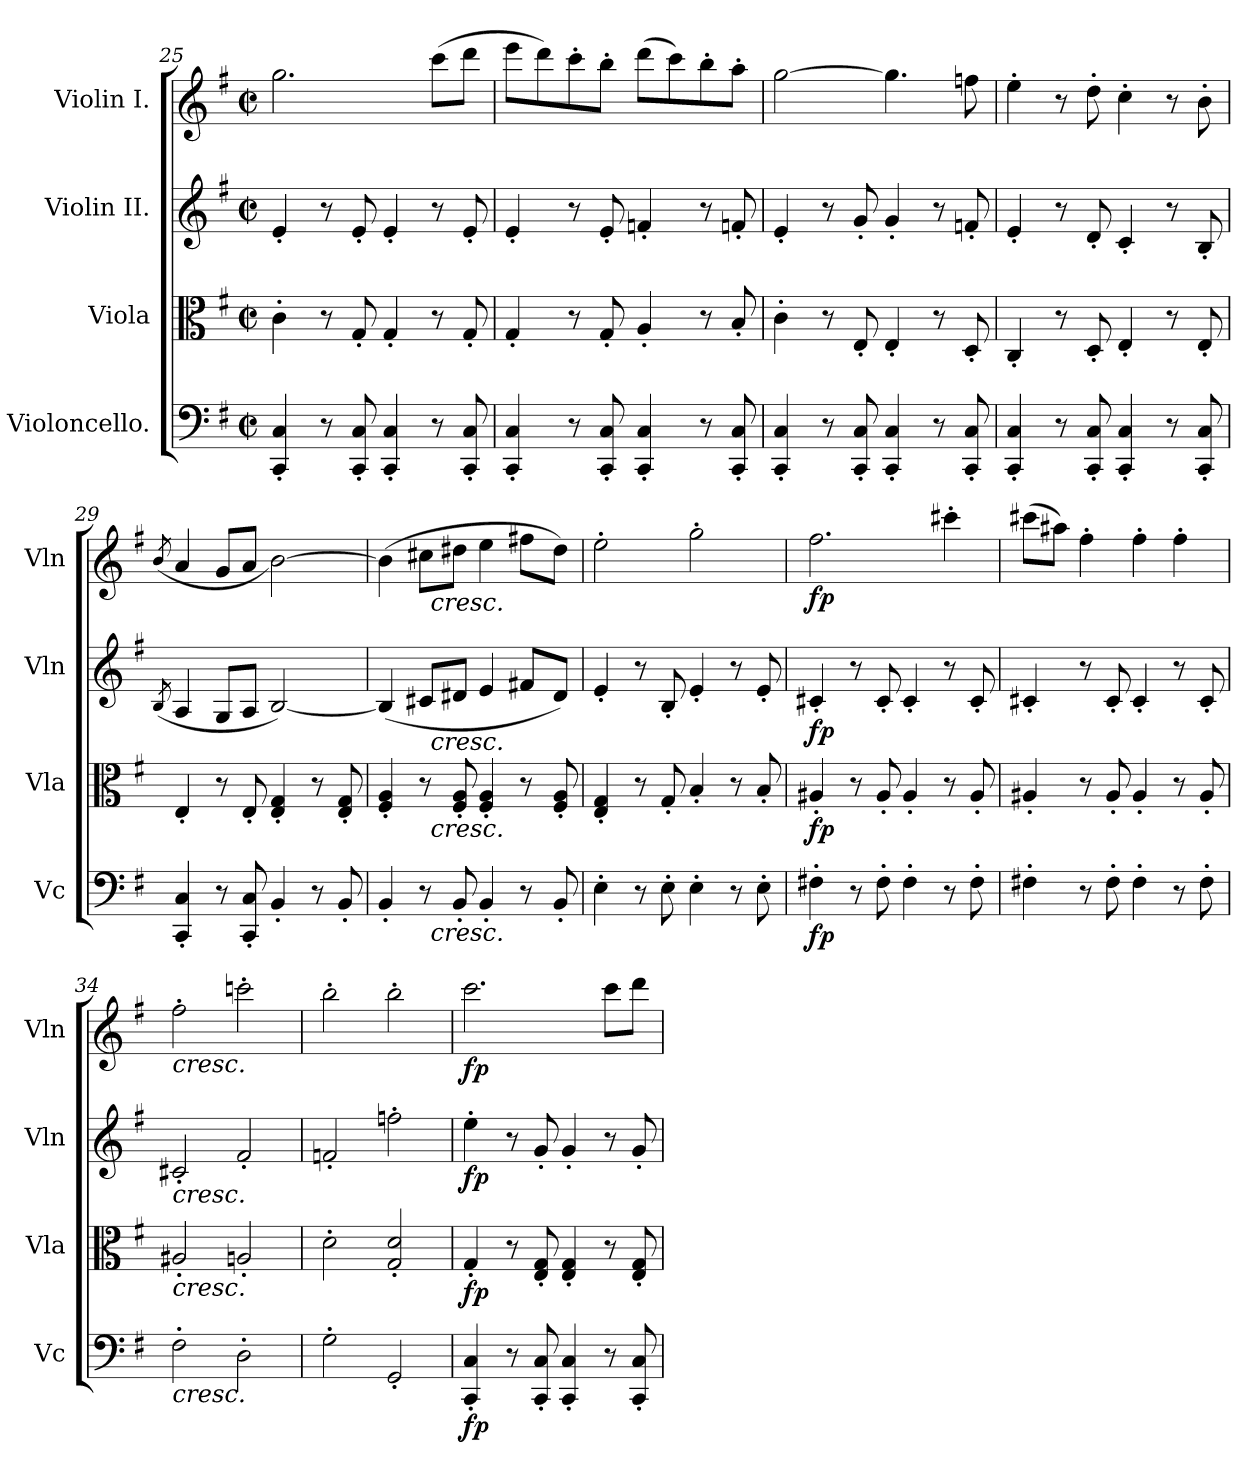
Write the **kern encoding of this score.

**kern	**dynam	**kern	**dynam	**kern	**dynam	**kern	**dynam
*part4	*part4	*part3	*part3	*part2	*part2	*part1	*part1
*staff4	*staff4	*staff3	*staff3	*staff2	*staff2	*staff1	*staff1
*I"Violoncello.	*	*I"Viola	*	*I"Violin II.	*	*I"Violin I.	*
*I'Vc	*	*I'Vla	*	*I'Vln	*	*I'Vln	*
*clefF4	*	*clefC3	*	*clefG2	*	*clefG2	*
*k[f#]	*	*k[f#]	*	*k[f#]	*	*k[f#]	*
*e:	*	*e:	*	*e:	*	*e:	*
*M2/2	*	*M2/2	*	*M2/2	*	*M2/2	*
*met(c|)	*	*met(c|)	*	*met(c|)	*	*met(c|)	*
=25	=25	=25	=25	=25	=25	=25	=25
4CC/'< 4C/'<	.	4c'>\	.	4e'</	.	2.gg\	.
8r	.	8r	.	8r	.	.	.
8CC/'< 8C/'<	.	8G'</	.	8e'</	.	.	.
4CC/'< 4C/'<	.	4G'</	.	4e'</	.	.	.
8r	.	8r	.	8r	.	(8ccc\L	.
8CC/'< 8C/'<	.	8G'</	.	8e'</	.	8ddd\J	.
=26	=26	=26	=26	=26	=26	=26	=26
4CC/'< 4C/'<	.	4G'</	.	4e'</	.	8eee\L	.
.	.	.	.	.	.	8ddd\)	.
8r	.	8r	.	8r	.	8ccc'>\	.
8CC/'< 8C/'<	.	8G'</	.	8e'</	.	8bb'>\J	.
4CC/'< 4C/'<	.	4A'</	.	4fn'</	.	(8ddd\L	.
.	.	.	.	.	.	8ccc\)	.
8r	.	8r	.	8r	.	8bb'>\	.
8CC/'< 8C/'<	.	8B'</	.	8fn'</	.	8aa'>\J	.
=27	=27	=27	=27	=27	=27	=27	=27
4CC/'< 4C/'<	.	4c'>\	.	4e'</	.	[2gg\	.
8r	.	8r	.	8r	.	.	.
8CC/'< 8C/'<	.	8E'</	.	8g'</	.	.	.
4CC/'< 4C/'<	.	4E'</	.	4g'</	.	4.gg\]	.
8r	.	8r	.	8r	.	.	.
8CC/'< 8C/'<	.	8D'</	.	8fn'</	.	8ffn\	.
!!LO:LB:g=z
=28	=28	=28	=28	=28	=28	=28	=28
4CC/'< 4C/'<	.	4C'</	.	4e'</	.	4ee'>\	.
8r	.	8r	.	8r	.	8r	.
8CC/'< 8C/'<	.	8D'</	.	8d'</	.	8dd'>\	.
4CC/'< 4C/'<	.	4E'</	.	4c'</	.	4cc'>\	.
8r	.	8r	.	8r	.	8r	.
8CC/'< 8C/'<	.	8E'</	.	8B'</	.	8b'>\	.
=29	=29	=29	=29	=29	=29	=29	=29
.	.	.	.	(8qB/	.	(8qb/	.
4CC/'< 4C/'<	.	4E'</	.	4A/	.	4a/	.
8r	.	8r	.	8G/L	.	8g/L	.
8CC/'< 8C/'<	.	8E'</	.	8A/J	.	8a/J	.
4BB'</	.	4E/'< 4G/'<	.	[2B/)	.	[2b\)	.
8r	.	8r	.	.	.	.	.
8BB'</	.	8E/'< 8G/'<	.	.	.	.	.
=30	=30	=30	=30	=30	=30	=30	=30
*^	*	*^	*	*^	*	*^	*
4BB'</	4ryy	.	4F#/'< 4A/'<	4ryy	.	(4B/]	4ryy	.	(4b\]	4ryy	.
8r	32ryy	.	8r	32ryy	.	8c#X/L	32ryy	.	8cc#X\L	32ryy	.
!	!	!	!	!	!	!	!	!	!	!LO:TX:b:i:t=cresc.	!
!	!	!	!	!	!	!	!LO:TX:b:i:t=cresc.	!	!	!	!
!	!	!	!	!LO:TX:b:i:t=cresc.	!	!	!	!	!	!	!
!	!LO:TX:b:i:t=cresc.	!	!	!	!	!	!	!	!	!	!
.	2ryy	.	.	2ryy	.	.	2ryy	.	.	2ryy	.
8BB'</	.	.	8F#/'< 8A/'<	.	.	8d#X/J	.	.	8dd#X\J	.	.
4BB'</	.	.	4F#/'< 4A/'<	.	.	4e/	.	.	4ee\	.	.
8r	.	.	8r	.	.	8f#X/L	.	.	8ff#X\L	.	.
.	8..ryy	.	.	8..ryy	.	.	8..ryy	.	.	8..ryy	.
8BB'</	.	.	8F#/'< 8A/'<	.	.	8d#/J)	.	.	8dd#\J)	.	.
*v	*v	*	*	*	*	*v	*v	*	*v	*v	*
*	*	*v	*v	*	*	*	*	*
=31	=31	=31	=31	=31	=31	=31	=31
4E'>\	.	4E/'< 4G/'<	.	4e'</	.	2ee'>\	.
8r	.	8r	.	8r	.	.	.
8E'>\	.	8G'</	.	8B'</	.	.	.
4E'>\	.	4B'</	.	4e'</	.	2gg'>\	.
8r	.	8r	.	8r	.	.	.
8E'>\	.	8B'</	.	8e'</	.	.	.
=32	=32	=32	=32	=32	=32	=32	=32
!	!LO:DY:b	!	!LO:DY:b	!	!LO:DY:b	!	!LO:DY:b
4F#X'>\	fp	4A#X'</	fp	4c#X'</	fp	2.ff#\	fp
8r	.	8r	.	8r	.	.	.
8F#'>\	.	8A#'</	.	8c#'</	.	.	.
4F#'>\	.	4A#'</	.	4c#'</	.	.	.
8r	.	8r	.	8r	.	4ccc#X'>\	.
8F#'>\	.	8A#'</	.	8c#'</	.	.	.
=33	=33	=33	=33	=33	=33	=33	=33
4F#X'>\	.	4A#X'</	.	4c#X'</	.	(8ccc#X\L	.
.	.	.	.	.	.	8aa#X\J)	.
8r	.	8r	.	8r	.	4ff#'>\	.
8F#'>\	.	8A#'</	.	8c#'</	.	.	.
4F#'>\	.	4A#'</	.	4c#'</	.	4ff#'>\	.
8r	.	8r	.	8r	.	4ff#'>\	.
8F#'>\	.	8A#'</	.	8c#'</	.	.	.
=34	=34	=34	=34	=34	=34	=34	=34
!	!	!	!	!	!	!LO:TX:b:i:t=cresc.	!
!	!	!	!	!LO:TX:b:i:t=cresc.	!	!	!
!	!	!LO:TX:b:i:t=cresc.	!	!	!	!	!
!LO:TX:b:i:t=cresc.	!	!	!	!	!	!	!
2F#'>\	.	2A#X'</	.	2c#X'</	.	2ff#'>\	.
2D'>\	.	2An'</	.	2f#'</	.	2cccn'>\	.
=35	=35	=35	=35	=35	=35	=35	=35
2G'>\	.	2d'>\	.	2fn'</	.	2bb'>\	.
2GG'</	.	2G/'< 2d/'<	.	2ffn'>\	.	2bb'>\	.
=36	=36	=36	=36	=36	=36	=36	=36
!	!LO:DY:b	!	!LO:DY:b	!	!LO:DY:b	!	!LO:DY:b
4CC/'< 4C/'<	fp	4G'</	fp	4ee'>\	fp	2.ccc\	fp
8r	.	8r	.	8r	.	.	.
8CC/'< 8C/'<	.	8E/'< 8G/'<	.	8g'</	.	.	.
4CC/'< 4C/'<	.	4E/'< 4G/'<	.	4g'</	.	.	.
8r	.	8r	.	8r	.	8ccc\L	.
8CC/'< 8C/'<	.	8E/'< 8G/'<	.	8g'</	.	8ddd\J	.
=	=	=	=	=	=	=	=
*-	*-	*-	*-	*-	*-	*-	*-
